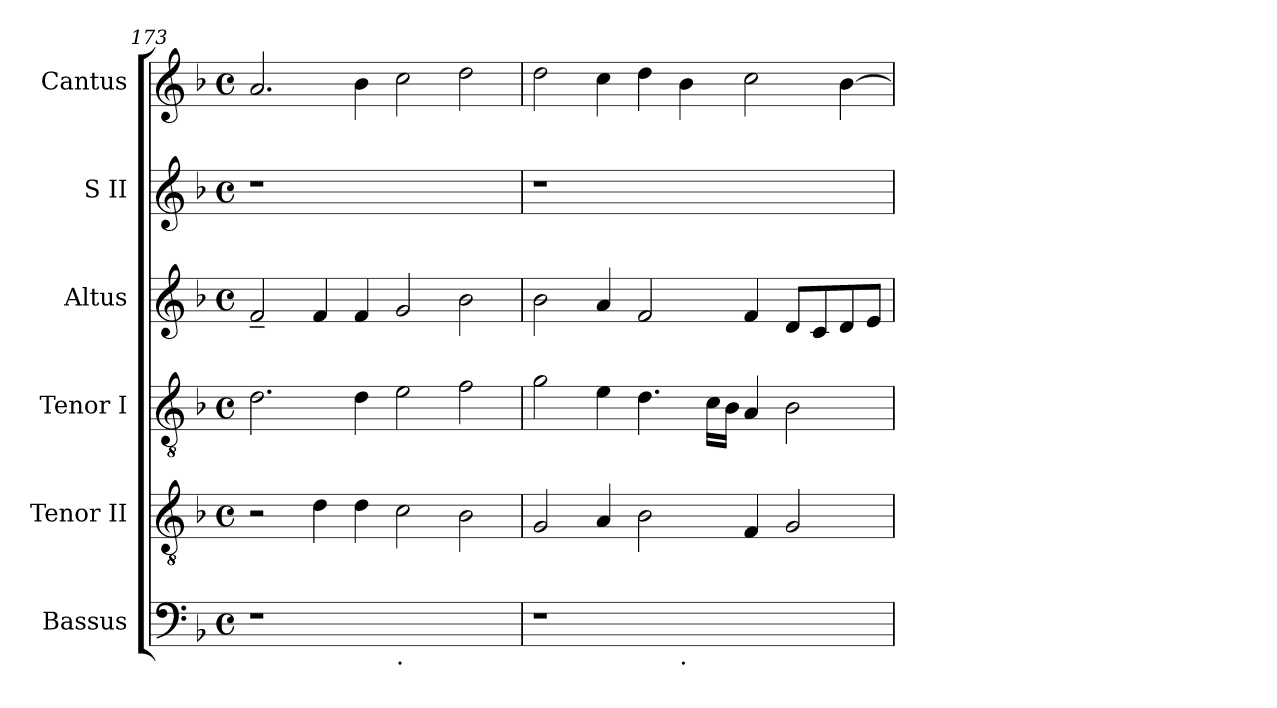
**kern	**kern	**kern	**kern	**kern	**kern
*part6	*part5	*part4	*part3	*part2	*part1
*staff6	*staff5	*staff4	*staff3	*staff2	*staff1
*I"Bassus	*I"Tenor II	*I"Tenor I	*I"Altus	*I"S II	*I"Cantus
*I'B	*I'T II	*I'T I	*I'A	*	*
!!LO:LB:g=z
*clefF4	*clefGv2	*clefGv2	*clefG2	*clefG2	*clefG2
*k[b-]	*k[b-]	*k[b-]	*k[b-]	*k[b-]	*k[b-]
*F:	*F:	*F:	*F:	*F:	*F:
*M4/4	*M4/4	*M4/4	*M4/4	*M4/4	*M4/4
*met(c)	*met(c)	*met(c)	*met(c)	*met(c)	*met(c)
=173	=173	=173	=173	=173	=173
1r	2r	2.d\	2f~</	1r	2.a/
.	4d\	.	4f/	.	.
.	4d\	4d\	4f/	.	4b-\
!LO:TX:b:t=.	!	!	!	!	!
1ryy	2c\	2e\	2g/	1ryy	2cc\
.	2B-\	2f\	2b-\	.	2dd\
=174	=174	=174	=174	=174	=174
1r	2G/	2g\	2b-\	1r	2dd\
.	4A/	4e\	4a/	.	4cc\
.	2B-\	4.d\	2f/	.	4dd\
!LO:TX:b:t=.	!	!	!	!	!
1ryy	.	.	.	1ryy	4b-\
.	.	16c\LL	.	.	.
.	.	16B-\JJ	.	.	.
.	4F/	4A/	4f/	.	2cc\
.	2G/	2B-\	8d/L	.	.
.	.	.	8c/	.	.
.	.	.	8d/	.	[>4b-\
.	.	.	8e/J	.	.
=	=	=	=	=	=
*-	*-	*-	*-	*-	*-
